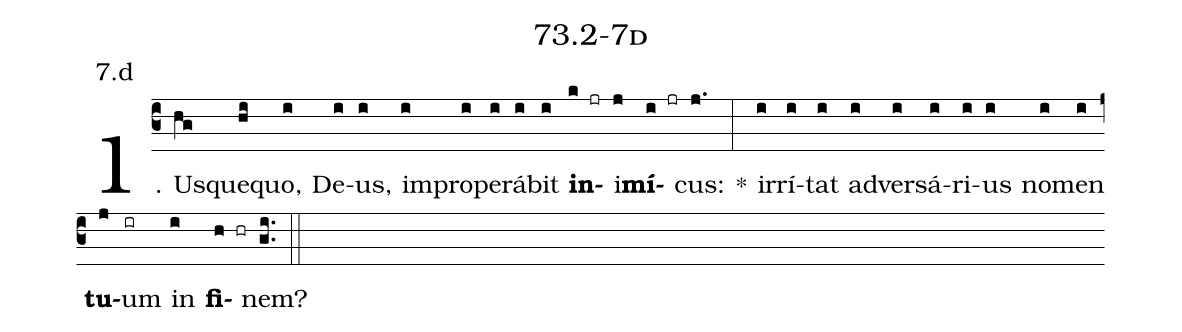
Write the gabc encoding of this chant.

name: 73.2-7d;
annotation: 7.d;
%%
(c3)1. Us(hg)que(hi)quo,(i) De(i)us,(i) im(i)pro(i)pe(i)rá(i)bit(i) <b>in</b>(k jr)i(j)<b>mí</b>(i jr)cus:(j.) *(:) ir(i)rí(i)tat(i) ad(i)ver(i)sá(i)ri(i)us(i) no(i)men(i) <b>tu</b>(j)um(ir) in(i) <b>fi</b>(h hr)nem?(gi..) (::)


%E(i) u(i) o(j) u(i) a(h) e.(gi..) (::)
